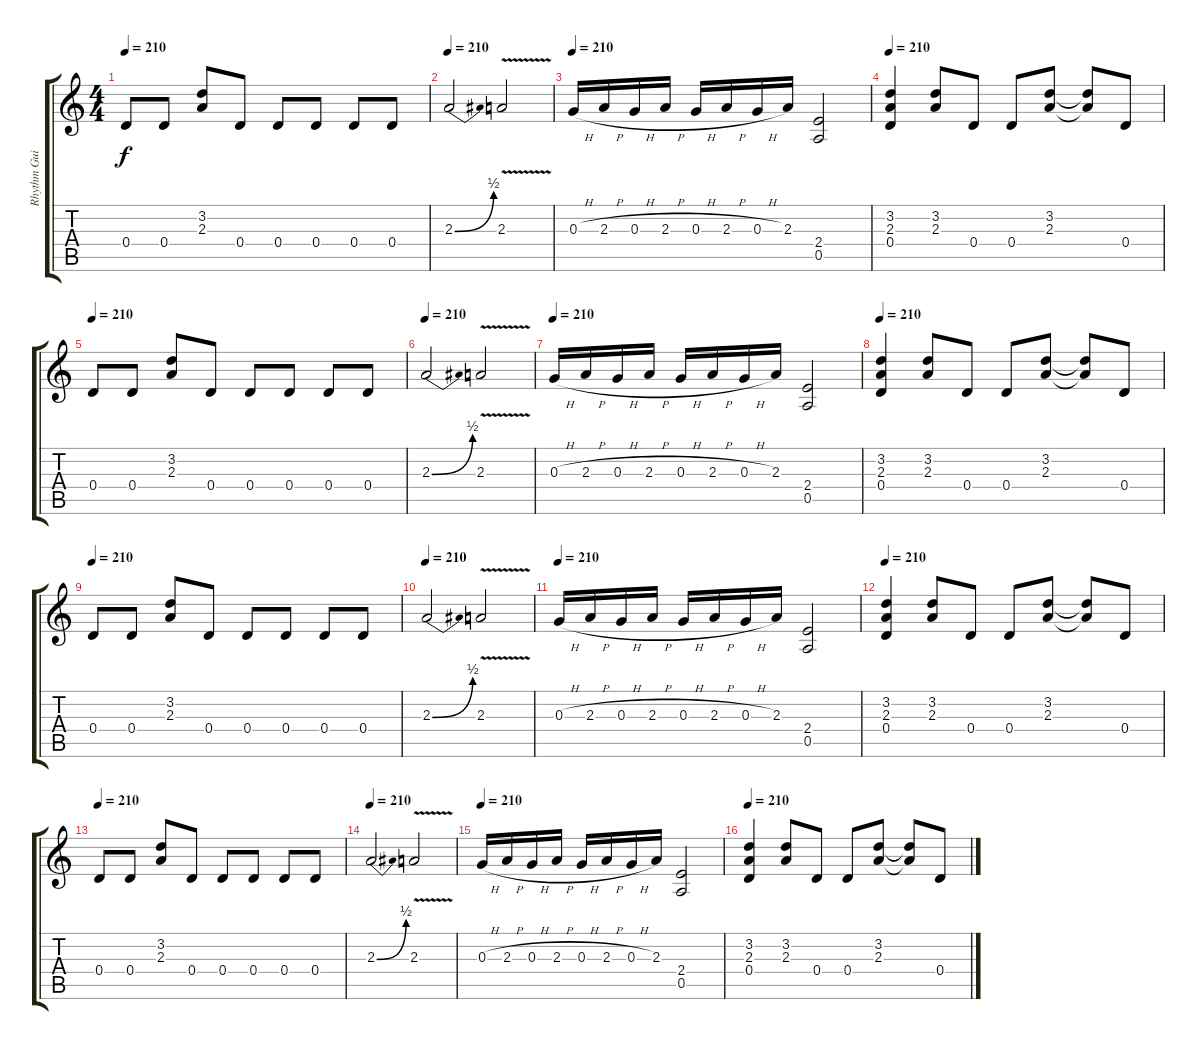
\track ("Rhythm Guitar" "Rhythm Gui") {instrument overdrivenguitar}
\staff {score tabs}
\tuning (E4 B3 G3 D3 A2 E2) {hide}
\ts (4 4)
\tempo 210
\clef g2
\ks c
0.4.8{dy f} 0.4.8 (3.2 2.3).8 0.4.8 0.4.8 0.4.8 0.4.8 0.4.8 |
\tempo 210
2.3{be (bend 0 0 60 2)}.2 2.3{v}.2 |
\tempo 210
0.3{h}.16 2.3{h}.16 0.3{h}.16 2.3{h}.16 0.3{h}.16 2.3{h}.16 0.3{h}.16 2.3.16 (2.4 0.5).2 |
\tempo 210
(3.2 2.3 0.4).4 (3.2 2.3).8 0.4.8 0.4.8 (3.2 2.3).8 (3.2{t} 2.3{t}).8 0.4.8 |
\tempo 210
0.4.8 0.4.8 (3.2 2.3).8 0.4.8 0.4.8 0.4.8 0.4.8 0.4.8 |
\tempo 210
2.3{be (bend 0 0 60 2)}.2 2.3{v}.2 |
\tempo 210
0.3{h}.16 2.3{h}.16 0.3{h}.16 2.3{h}.16 0.3{h}.16 2.3{h}.16 0.3{h}.16 2.3.16 (2.4 0.5).2 |
\tempo 210
(3.2 2.3 0.4).4 (3.2 2.3).8 0.4.8 0.4.8 (3.2 2.3).8 (3.2{t} 2.3{t}).8 0.4.8 |
\tempo 210
0.4.8 0.4.8 (3.2 2.3).8 0.4.8 0.4.8 0.4.8 0.4.8 0.4.8 |
\tempo 210
2.3{be (bend 0 0 60 2)}.2 2.3{v}.2 |
\tempo 210
0.3{h}.16 2.3{h}.16 0.3{h}.16 2.3{h}.16 0.3{h}.16 2.3{h}.16 0.3{h}.16 2.3.16 (2.4 0.5).2 |
\tempo 210
(3.2 2.3 0.4).4 (3.2 2.3).8 0.4.8 0.4.8 (3.2 2.3).8 (3.2{t} 2.3{t}).8 0.4.8 |
\tempo 210
0.4.8 0.4.8 (3.2 2.3).8 0.4.8 0.4.8 0.4.8 0.4.8 0.4.8 |
\tempo 210
2.3{be (bend 0 0 60 2)}.2 2.3{v}.2 |
\tempo 210
0.3{h}.16 2.3{h}.16 0.3{h}.16 2.3{h}.16 0.3{h}.16 2.3{h}.16 0.3{h}.16 2.3.16 (2.4 0.5).2 |
\tempo 210
(3.2 2.3 0.4).4 (3.2 2.3).8 0.4.8 0.4.8 (3.2 2.3).8 (3.2{t} 2.3{t}).8 0.4.8
